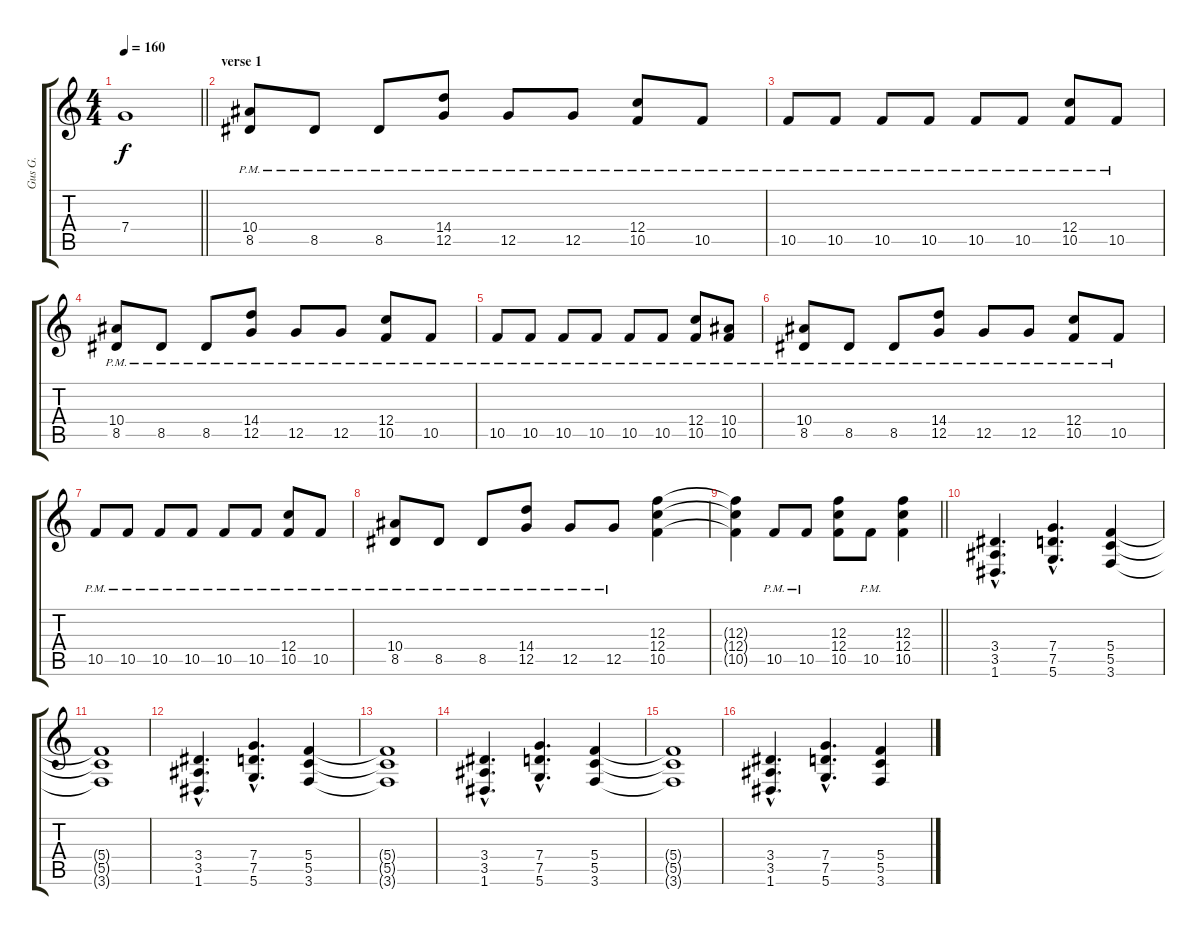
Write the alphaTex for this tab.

\track ("Gus G." "Gus G.") {instrument distortionguitar}
\staff {score tabs}
\tuning (D4 A3 F3 C3 G2 D2) {hide}
\ts (4 4)
\tempo 160
\clef g2
\barLineRight lightlight
\ks aminor
7.4{t}.1{dy f} |
\section ("" "verse 1")
(10.4{pm} 8.5{pm}).8 8.5{pm}.8 8.5{pm}.8 (14.4{pm} 12.5{pm}).8 12.5{pm}.8 12.5{pm}.8 (12.4{pm} 10.5{pm}).8 10.5{pm}.8 |
10.5{pm}.8 10.5{pm}.8 10.5{pm}.8 10.5{pm}.8 10.5{pm}.8 10.5{pm}.8 (12.4{pm} 10.5{pm}).8 10.5{pm}.8 |
(10.4{pm} 8.5{pm}).8 8.5{pm}.8 8.5{pm}.8 (14.4{pm} 12.5{pm}).8 12.5{pm}.8 12.5{pm}.8 (12.4{pm} 10.5{pm}).8 10.5{pm}.8 |
10.5{pm}.8 10.5{pm}.8 10.5{pm}.8 10.5{pm}.8 10.5{pm}.8 10.5{pm}.8 (12.4{pm} 10.5{pm}).8 (10.4{pm} 10.5{pm}).8 |
(10.4{pm} 8.5{pm}).8 8.5{pm}.8 8.5{pm}.8 (14.4{pm} 12.5{pm}).8 12.5{pm}.8 12.5{pm}.8 (12.4{pm} 10.5{pm}).8 10.5{pm}.8 |
10.5{pm}.8 10.5{pm}.8 10.5{pm}.8 10.5{pm}.8 10.5{pm}.8 10.5{pm}.8 (12.4{pm} 10.5{pm}).8 10.5{pm}.8 |
(10.4{pm} 8.5{pm}).8 8.5{pm}.8 8.5{pm}.8 (14.4{pm} 12.5{pm}).8 12.5{pm}.8 12.5{pm}.8 (12.3 12.4 10.5).4 |
\barLineRight lightlight
(12.3{t} 12.4{t} 10.5{t}).4 10.5{pm}.8 10.5{pm}.8 (12.3 12.4 10.5).8 10.5{pm}.8 (12.3 12.4 10.5).4 |
\section ("" "")
(3.4{hac} 3.5{hac} 1.6{hac}).4{d} (7.4{hac} 7.5{hac} 5.6{hac}).4{d} (5.4 5.5 3.6).4 |
(5.4{t} 5.5{t} 3.6{t}).1 |
(3.4{hac} 3.5{hac} 1.6{hac}).4{d} (7.4{hac} 7.5{hac} 5.6{hac}).4{d} (5.4 5.5 3.6).4 |
(5.4{t} 5.5{t} 3.6{t}).1 |
(3.4{hac} 3.5{hac} 1.6{hac}).4{d} (7.4{hac} 7.5{hac} 5.6{hac}).4{d} (5.4 5.5 3.6).4 |
(5.4{t} 5.5{t} 3.6{t}).1 |
(3.4{hac} 3.5{hac} 1.6{hac}).4{d} (7.4{hac} 7.5{hac} 5.6{hac}).4{d} (5.4 5.5 3.6).4
